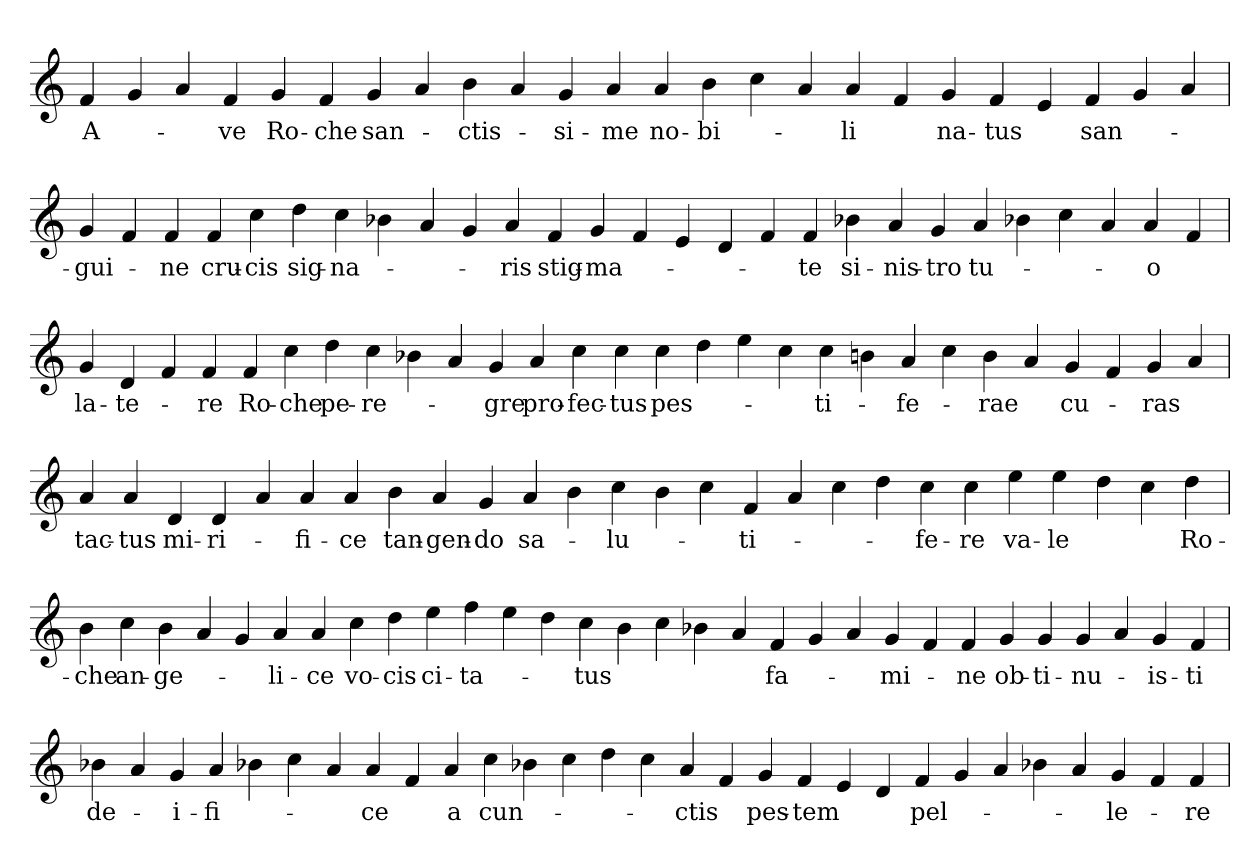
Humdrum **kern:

**kern	**text
*part1	*part1
*staff1	*staff1
*clefG2	*
=	=
4f	A-
4g	.
4a	.
4f	ve
4g	Ro-
4f	che
4g	san-
4a	.
4b	ctis-
4a	.
4g	si-
4a	me
4a	no-
4b	bi-
4cc	.
4a	.
4a	li
4f	.
4g	na-
4f	tus
4e	.
4f	san-
4g	.
4a	.
=	=
4g	gui-
4f	.
4f	ne
4f	cru-
4cc	cis
4dd	sig-
4cc	na-
4b-X	.
4a	.
4g	.
4a	ris
4f	stig-
4g	ma-
4f	.
4e	.
4d	.
4f	.
4f	te
4b-X	si-
4a	nis-
4g	tro
4a	tu-
4b-X	.
4cc	.
4a	.
4a	o
4f	.
=	=
4g	la-
4d	te-
4f	.
4f	re
4f	Ro-
4cc	che
4dd	pe-
4cc	re-
4b-X	.
4a	.
4g	gre
4a	pro-
4cc	fec-
4cc	tus
4cc	pes-
4dd	.
4ee	.
4cc	.
4cc	ti-
4b	.
4a	fe-
4cc	.
4b	rae
4a	.
4g	cu-
4f	.
4g	ras
4a	.
=	=
4a	tac-
4a	tus
4d	mi-
4d	ri-
4a	.
4a	fi-
4a	ce
4b	tan-
4a	gen-
4g	do
4a	sa-
4b	.
4cc	lu-
4b	.
4cc	.
4f	ti-
4a	.
4cc	.
4dd	.
4cc	fe-
4cc	re
4ee	va-
4ee	le
4dd	.
4cc	.
4dd	Ro-
=	=
4b	che
4cc	an-
4b	ge-
4a	.
4g	.
4a	li-
4a	ce
4cc	vo-
4dd	cis
4ee	ci-
4ff	ta-
4ee	.
4dd	.
4cc	tus
4b	.
4cc	.
4b-X	.
4a	.
4f	fa-
4g	.
4a	.
4g	mi-
4f	.
4f	ne
4g	ob-
4g	ti-
4g	nu-
4a	.
4g	is-
4f	ti
=	=
4b-X	de-
4a	.
4g	i-
4a	fi-
4b-X	.
4cc	.
4a	.
4a	ce
4f	.
4a	a
4cc	cun-
4b-X	.
4cc	.
4dd	.
4cc	.
4a	ctis
4f	.
4g	pes-
4f	tem
4e	.
4d	.
4f	pel-
4g	.
4a	.
4b-X	.
4a	.
4g	le-
4f	.
4f	re
=	=
*-	*-
